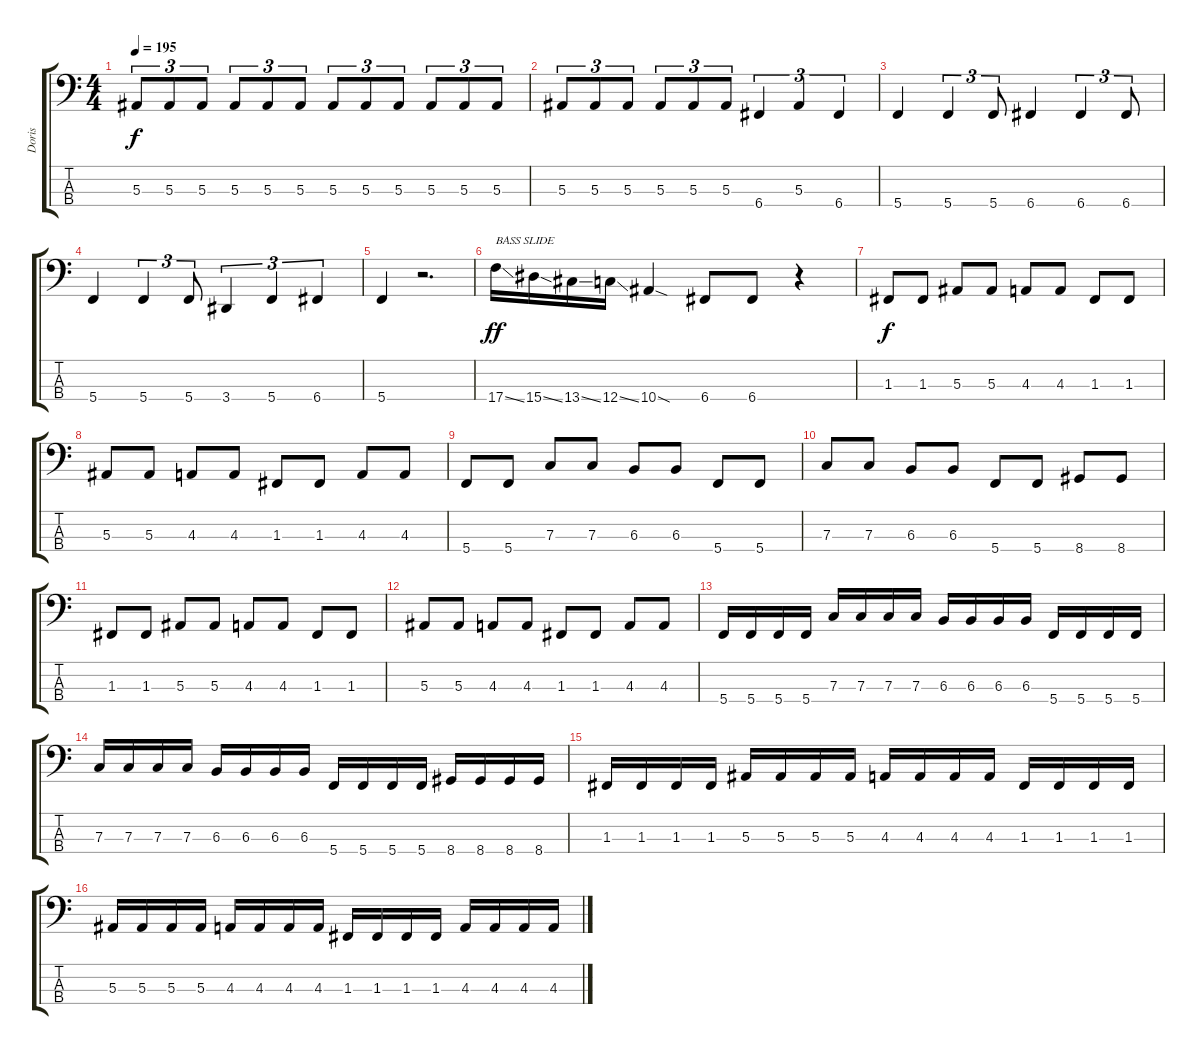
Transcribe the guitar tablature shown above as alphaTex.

\track ("Doris" "Doris") {instrument electricbassfinger}
\staff {score tabs}
\tuning (Eb2 Bb1 F1 C1) {hide}
\ts (4 4)
\tempo 195
\clef f4
\ks c
5.3.8{tu (3 2) dy f} 5.3.8{tu (3 2)} 5.3.8{tu (3 2)} 5.3.8{tu (3 2)} 5.3.8{tu (3 2)} 5.3.8{tu (3 2)} 5.3.8{tu (3 2)} 5.3.8{tu (3 2)} 5.3.8{tu (3 2)} 5.3.8{tu (3 2)} 5.3.8{tu (3 2)} 5.3.8{tu (3 2)} |
5.3.8{tu (3 2)} 5.3.8{tu (3 2)} 5.3.8{tu (3 2)} 5.3.8{tu (3 2)} 5.3.8{tu (3 2)} 5.3.8{tu (3 2)} 6.4.4{tu (3 2)} 5.3.4{tu (3 2)} 6.4.4{tu (3 2)} |
5.4.4 5.4.4{tu (3 2)} 5.4.8{tu (3 2)} 6.4.4 6.4.4{tu (3 2)} 6.4.8{tu (3 2)} |
5.4.4 5.4.4{tu (3 2)} 5.4.8{tu (3 2)} 3.4.4{tu (3 2)} 5.4.4{tu (3 2)} 6.4.4{tu (3 2)} |
5.4.4 r.2{d} |
17.4{ss}.16{txt "BASS SLIDE" dy ff} 15.4{ss}.16 13.4{ss}.16 12.4{ss}.16 10.4{sod}.4 6.4.8 6.4.8 r.4 |
1.3.8{dy f} 1.3.8 5.3.8 5.3.8 4.3.8 4.3.8 1.3.8 1.3.8 |
5.3.8 5.3.8 4.3.8 4.3.8 1.3.8 1.3.8 4.3.8 4.3.8 |
5.4.8 5.4.8 7.3.8 7.3.8 6.3.8 6.3.8 5.4.8 5.4.8 |
7.3.8 7.3.8 6.3.8 6.3.8 5.4.8 5.4.8 8.4.8 8.4.8 |
1.3.8 1.3.8 5.3.8 5.3.8 4.3.8 4.3.8 1.3.8 1.3.8 |
5.3.8 5.3.8 4.3.8 4.3.8 1.3.8 1.3.8 4.3.8 4.3.8 |
5.4.16 5.4.16 5.4.16 5.4.16 7.3.16 7.3.16 7.3.16 7.3.16 6.3.16 6.3.16 6.3.16 6.3.16 5.4.16 5.4.16 5.4.16 5.4.16 |
7.3.16 7.3.16 7.3.16 7.3.16 6.3.16 6.3.16 6.3.16 6.3.16 5.4.16 5.4.16 5.4.16 5.4.16 8.4.16 8.4.16 8.4.16 8.4.16 |
1.3.16 1.3.16 1.3.16 1.3.16 5.3.16 5.3.16 5.3.16 5.3.16 4.3.16 4.3.16 4.3.16 4.3.16 1.3.16 1.3.16 1.3.16 1.3.16 |
5.3.16 5.3.16 5.3.16 5.3.16 4.3.16 4.3.16 4.3.16 4.3.16 1.3.16 1.3.16 1.3.16 1.3.16 4.3.16 4.3.16 4.3.16 4.3.16
